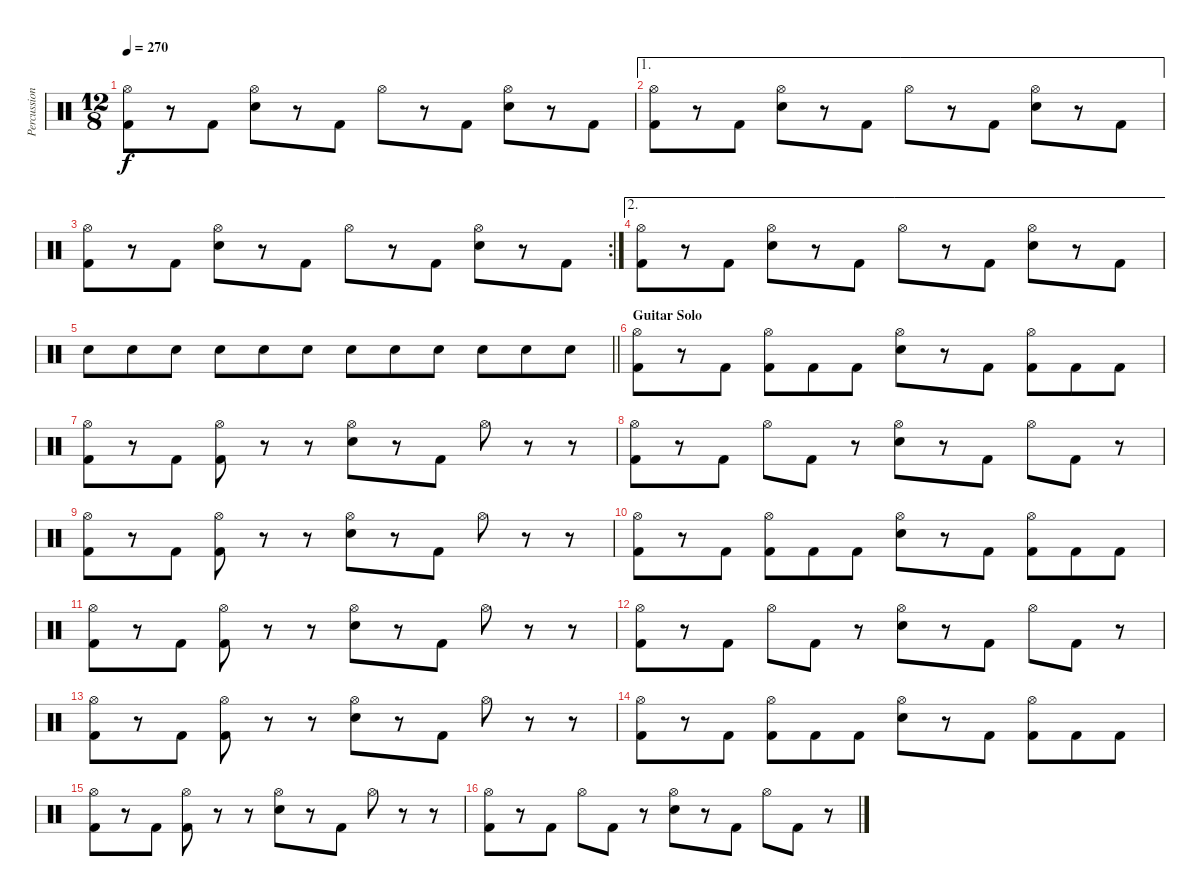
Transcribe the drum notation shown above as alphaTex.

\track ("Percussions" "Percussion") {instrument percussion}
\staff {score}
\articulation defaults
\ts (12 8)
\tempo 270
\clef neutral
\ks c
("Hi-Hat (open)" "Kick (hit) 2").8{dy f} r.8 "Kick (hit) 2".8 ("Hi-Hat (open)" "Electric Snare (hit)").8 r.8 "Kick (hit) 2".8 "Hi-Hat (open)".8 r.8 "Kick (hit) 2".8 ("Hi-Hat (open)" "Electric Snare (hit)").8 r.8 "Kick (hit) 2".8 |
\ae 1
("Hi-Hat (open)" "Kick (hit) 2").8 r.8 "Kick (hit) 2".8 ("Hi-Hat (open)" "Electric Snare (hit)").8 r.8 "Kick (hit) 2".8 "Hi-Hat (open)".8 r.8 "Kick (hit) 2".8 ("Hi-Hat (open)" "Electric Snare (hit)").8 r.8 "Kick (hit) 2".8 |
\rc 2
("Hi-Hat (open)" "Kick (hit) 2").8 r.8 "Kick (hit) 2".8 ("Hi-Hat (open)" "Electric Snare (hit)").8 r.8 "Kick (hit) 2".8 "Hi-Hat (open)".8 r.8 "Kick (hit) 2".8 ("Hi-Hat (open)" "Electric Snare (hit)").8 r.8 "Kick (hit) 2".8 |
\ae 2
("Hi-Hat (open)" "Kick (hit) 2").8 r.8 "Kick (hit) 2".8 ("Hi-Hat (open)" "Electric Snare (hit)").8 r.8 "Kick (hit) 2".8 "Hi-Hat (open)".8 r.8 "Kick (hit) 2".8 ("Hi-Hat (open)" "Electric Snare (hit)").8 r.8 "Kick (hit) 2".8 |
\barLineRight lightlight "Electric Snare (hit)".8 "Electric Snare (hit)".8 "Electric Snare (hit)".8 "Electric Snare (hit)".8 "Electric Snare (hit)".8 "Electric Snare (hit)".8 "Electric Snare (hit)".8 "Electric Snare (hit)".8 "Electric Snare (hit)".8 "Electric Snare (hit)".8 "Electric Snare (hit)".8 "Electric Snare (hit)".8
|
\section ("" "Guitar Solo")
("Hi-Hat (open)" "Kick (hit) 2").8 r.8 "Kick (hit) 2".8 ("Hi-Hat (open)" "Kick (hit) 2").8 "Kick (hit) 2".8 "Kick (hit) 2".8 ("Hi-Hat (open)" "Electric Snare (hit)").8 r.8 "Kick (hit) 2".8 ("Hi-Hat (open)" "Kick (hit) 2").8 "Kick (hit) 2".8 "Kick (hit) 2".8 |
("Hi-Hat (open)" "Kick (hit) 2").8 r.8 "Kick (hit) 2".8 ("Hi-Hat (open)" "Kick (hit) 2").8 r.8 r.8 ("Hi-Hat (open)" "Electric Snare (hit)").8 r.8 "Kick (hit) 2".8 "Hi-Hat (open)".8 r.8 r.8 |
("Hi-Hat (open)" "Kick (hit) 2").8 r.8 "Kick (hit) 2".8 "Hi-Hat (open)".8 "Kick (hit) 2".8 r.8 ("Hi-Hat (open)" "Electric Snare (hit)").8 r.8 "Kick (hit) 2".8 "Hi-Hat (open)".8 "Kick (hit) 2".8 r.8 |
("Hi-Hat (open)" "Kick (hit) 2").8 r.8 "Kick (hit) 2".8 ("Hi-Hat (open)" "Kick (hit) 2").8 r.8 r.8 ("Hi-Hat (open)" "Electric Snare (hit)").8 r.8 "Kick (hit) 2".8 "Hi-Hat (open)".8 r.8 r.8 |
("Hi-Hat (open)" "Kick (hit) 2").8 r.8 "Kick (hit) 2".8 ("Hi-Hat (open)" "Kick (hit) 2").8 "Kick (hit) 2".8 "Kick (hit) 2".8 ("Hi-Hat (open)" "Electric Snare (hit)").8 r.8 "Kick (hit) 2".8 ("Hi-Hat (open)" "Kick (hit) 2").8 "Kick (hit) 2".8 "Kick (hit) 2".8 |
("Hi-Hat (open)" "Kick (hit) 2").8 r.8 "Kick (hit) 2".8 ("Hi-Hat (open)" "Kick (hit) 2").8 r.8 r.8 ("Hi-Hat (open)" "Electric Snare (hit)").8 r.8 "Kick (hit) 2".8 "Hi-Hat (open)".8 r.8 r.8 |
("Hi-Hat (open)" "Kick (hit) 2").8 r.8 "Kick (hit) 2".8 "Hi-Hat (open)".8 "Kick (hit) 2".8 r.8 ("Hi-Hat (open)" "Electric Snare (hit)").8 r.8 "Kick (hit) 2".8 "Hi-Hat (open)".8 "Kick (hit) 2".8 r.8 |
("Hi-Hat (open)" "Kick (hit) 2").8 r.8 "Kick (hit) 2".8 ("Hi-Hat (open)" "Kick (hit) 2").8 r.8 r.8 ("Hi-Hat (open)" "Electric Snare (hit)").8 r.8 "Kick (hit) 2".8 "Hi-Hat (open)".8 r.8 r.8 |
("Hi-Hat (open)" "Kick (hit) 2").8 r.8 "Kick (hit) 2".8 ("Hi-Hat (open)" "Kick (hit) 2").8 "Kick (hit) 2".8 "Kick (hit) 2".8 ("Hi-Hat (open)" "Electric Snare (hit)").8 r.8 "Kick (hit) 2".8 ("Hi-Hat (open)" "Kick (hit) 2").8 "Kick (hit) 2".8 "Kick (hit) 2".8 |
("Hi-Hat (open)" "Kick (hit) 2").8 r.8 "Kick (hit) 2".8 ("Hi-Hat (open)" "Kick (hit) 2").8 r.8 r.8 ("Hi-Hat (open)" "Electric Snare (hit)").8 r.8 "Kick (hit) 2".8 "Hi-Hat (open)".8 r.8 r.8 |
("Hi-Hat (open)" "Kick (hit) 2").8 r.8 "Kick (hit) 2".8 "Hi-Hat (open)".8 "Kick (hit) 2".8 r.8 ("Hi-Hat (open)" "Electric Snare (hit)").8 r.8 "Kick (hit) 2".8 "Hi-Hat (open)".8 "Kick (hit) 2".8 r.8
